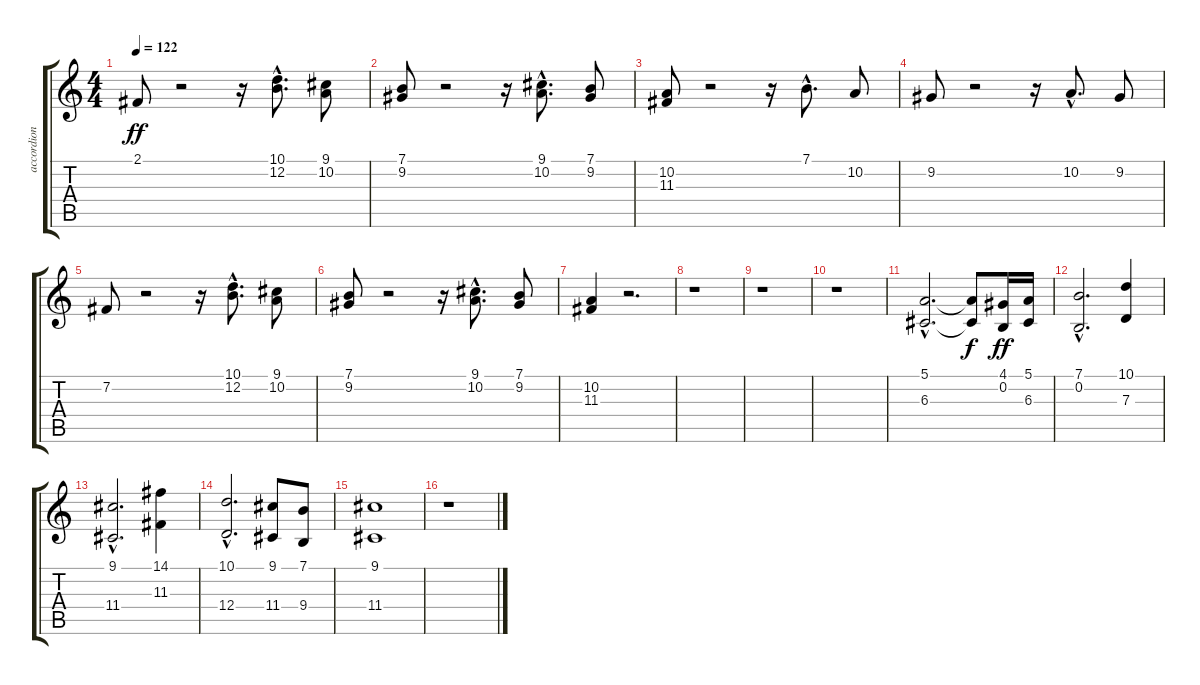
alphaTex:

\track ("accordion" "accordion") {instrument accordion}
\staff {score tabs}
\tuning (E4 B3 G3 D3 A2 E2) {hide}
\ts (4 4)
\tempo 122
\clef g2
\ks c
2.1.8{dy ff} r.2 r.16 (10.1{hac} 12.2{hac}).8{d} (9.1 10.2).8 |
(7.1 9.2).8 r.2 r.16 (9.1{hac} 10.2{hac}).8{d} (7.1 9.2).8 |
(10.2 11.3).8 r.2 r.16 7.1{hac}.8{d} 10.2.8 |
9.2.8 r.2 r.16 10.2{hac}.8{d} 9.2.8 |
7.2.8 r.2 r.16 (10.1{hac} 12.2{hac}).8{d} (9.1 10.2).8 |
(7.1 9.2).8 r.2 r.16 (9.1{hac} 10.2{hac}).8{d} (7.1 9.2).8 |
(10.2 11.3).4 r.2{d} |
r.1 |
r.1 |
r.1 |
(5.1{hac} 6.3{hac}).2{d} (5.1{t} 6.3{t}).8{dy f} (4.1 0.2).16{dy ff} (5.1 6.3).16 |
(7.1{hac} 0.2{hac}).2{d} (10.1 7.3).4 |
(9.1{hac} 11.4{hac}).2{d} (14.1 11.3).4 |
(10.1{hac} 12.4{hac}).2{d} (9.1 11.4).8 (7.1 9.4).8 |
(9.1 11.4).1 |
r.1
